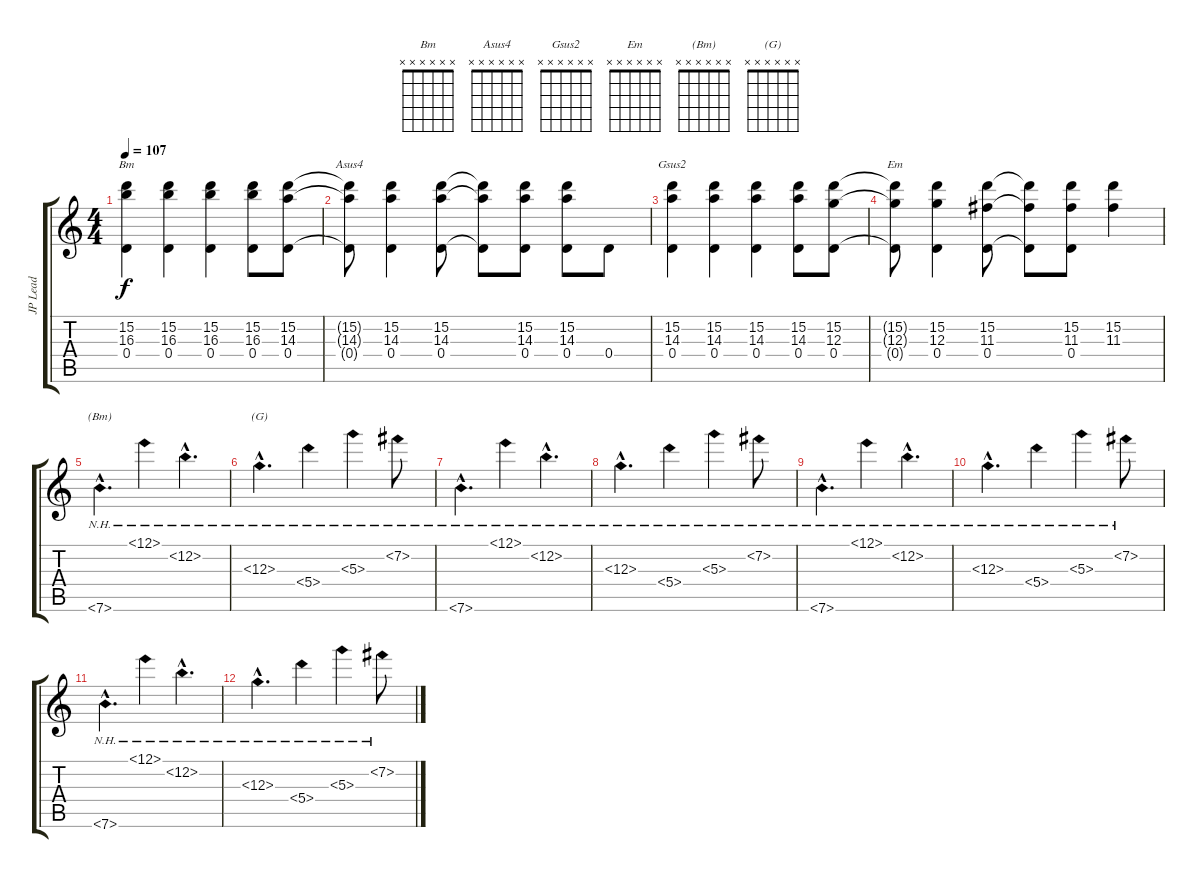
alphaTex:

\track ("JP Lead" "JP Lead") {instrument electricguitarmuted}
\staff {score tabs}
\tuning (E4 B3 G3 D3 A2 E2) {hide}
\chord ("Bm" x x x x x x) {firstfret 0}
\chord ("Asus4" x x x x x x) {firstfret 0}
\chord ("Gsus2" x x x x x x) {firstfret 0}
\chord ("Em" x x x x x x) {firstfret 0}
\chord ("(Bm)" x x x x x x) {firstfret 0}
\chord ("(G)" x x x x x x) {firstfret 0}
\ts (4 4)
\tempo 107
\clef g2
\ks c
(15.2 16.3 0.4).4{ch "Bm" dy f} (15.2 16.3 0.4).4 (15.2 16.3 0.4).4 (15.2 16.3 0.4).8 (15.2 14.3 0.4).8 |
(15.2{t} 14.3{t} 0.4{t}).8{ch "Asus4"} (15.2 14.3 0.4).4 (15.2 14.3 0.4).8 (15.2{t} 14.3{t} 0.4{t}).8 (15.2 14.3 0.4).8 (15.2 14.3 0.4).8 0.4.8 |
(15.2 14.3 0.4).4{ch "Gsus2"} (15.2 14.3 0.4).4 (15.2 14.3 0.4).4 (15.2 14.3 0.4).8 (15.2 12.3 0.4).8 |
(15.2{t} 12.3{t} 0.4{t}).8{ch "Em"} (15.2 12.3 0.4).4 (15.2 11.3 0.4).8 (15.2{t} 11.3{t} 0.4{t}).8 (15.2 11.3 0.4).8 (15.2 11.3).4 |
7.6{nh hac}.4{d ch "(Bm)" instrument electricguitarclean} 12.1{nh}.4 12.2{nh hac}.4{d} |
12.3{nh hac}.4{d ch "(G)"} 5.4{nh}.4 5.3{nh}.4 7.2{nh}.8 |
7.6{nh hac}.4{d} 12.1{nh}.4 12.2{nh hac}.4{d} |
12.3{nh hac}.4{d} 5.4{nh}.4 5.3{nh}.4 7.2{nh}.8 |
7.6{nh hac}.4{d} 12.1{nh}.4 12.2{nh hac}.4{d} |
12.3{nh hac}.4{d} 5.4{nh}.4 5.3{nh}.4 7.2{nh}.8 |
7.6{nh hac}.4{d} 12.1{nh}.4 12.2{nh hac}.4{d} |
12.3{nh hac}.4{d} 5.4{nh}.4 5.3{nh}.4 7.2{nh}.8
